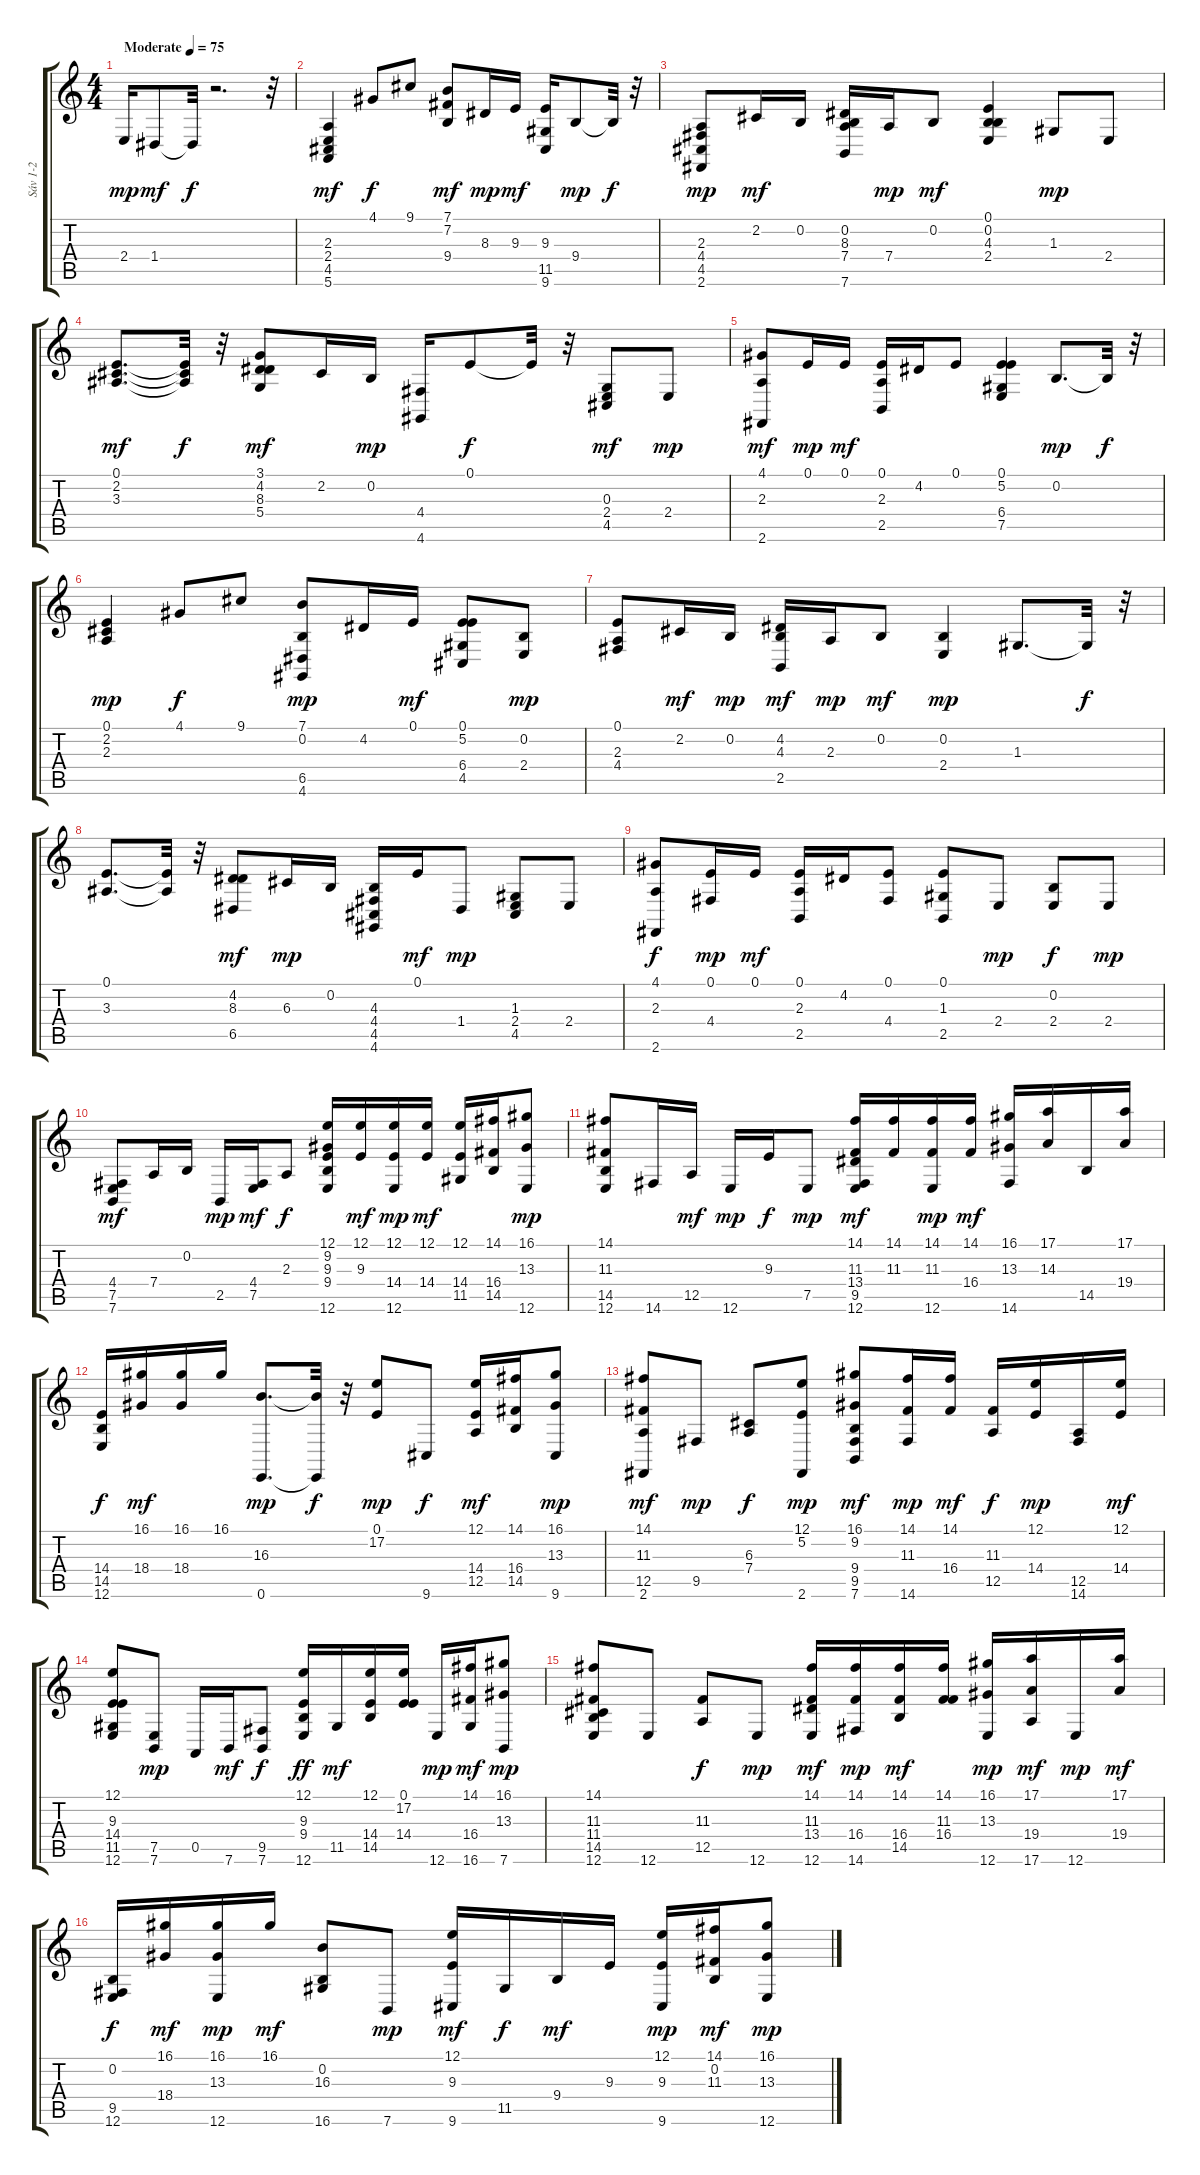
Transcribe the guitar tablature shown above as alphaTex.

\track ("Sáv 1-2" "Sáv 1-2") {instrument acousticgrandpiano}
\staff {score tabs}
\tuning (E4 B3 G3 D3 A2 E2) {hide}
\ts (4 4)
\tempo (75 "Moderate")
\clef g2
\ks c
2.4.16{dy mp instrument acousticgrandpiano} 1.4.8{dy mf} 1.4{t}.32{dy f} r.2{d} r.32 |
(2.3 2.4 4.5 5.6).4{dy mf} 4.1.8{dy f} 9.1.8 (7.1 7.2 9.4).8{dy mf} 8.3.16{dy mp} 9.3.16{dy mf} (9.3 11.5 9.6).16 9.4.8{dy mp} 9.4{t}.32{dy f} r.32 |
(2.3 4.4 4.5 2.6).8{dy mp} 2.2.16{dy mf} 0.2.16 (0.2 8.3 7.4 7.6).16 7.4.16{dy mp} 0.2.8{dy mf} (0.1 0.2 4.3 2.4).4 1.3.8{dy mp} 2.4.8 |
(0.1 2.2 3.3).8{d dy mf} (0.1{t} 2.2{t} 3.3{t}).32{dy f} r.32 (3.1 4.2 8.3 5.4).8{dy mf} 2.2.16 0.2.16{dy mp} (4.4 4.6).16 0.1.8{dy f} 0.1{t}.32 r.32 (0.3 2.4 4.5).8{dy mf} 2.4.8{dy mp} |
(4.1 2.3 2.6).8{dy mf} 0.1.16{dy mp} 0.1.16{dy mf} (0.1 2.3 2.5).16 4.2.16 0.1.8 (0.1 5.2 6.4 7.5).4 0.2.8{d dy mp} 0.2{t}.32{dy f} r.32 |
(0.1 2.2 2.3).4{dy mp} 4.1.8{dy f} 9.1.8 (7.1 0.2 6.5 4.6).8{dy mp} 4.2.16 0.1.16{dy mf} (0.1 5.2 6.4 4.5).8 (0.2 2.4).8{dy mp} |
(0.1 2.3 4.4).8 2.2.16{dy mf} 0.2.16{dy mp} (4.2 4.3 2.5).16{dy mf} 2.3.16{dy mp} 0.2.8{dy mf} (0.2 2.4).4{dy mp} 1.3.8{d} 1.3{t}.32{dy f} r.32 |
(0.1 3.3).8{d} (0.1{t} 3.3{t}).32 r.32 (4.2 8.3 6.5).8{dy mf} 6.3.16{dy mp} 0.2.16 (4.3 4.4 4.5 4.6).16 0.1.16{dy mf} 1.4.8{dy mp} (1.3 2.4 4.5).8 2.4.8 |
(4.1 2.3 2.6).8{dy f} (0.1 4.4).16{dy mp} 0.1.16{dy mf} (0.1 2.3 2.5).16 4.2.16 (0.1 4.4).8 (0.1 1.3 2.5).8 2.4.8{dy mp} (0.2 2.4).8{dy f} 2.4.8{dy mp} |
(4.4 7.5 7.6).8{dy mf} 7.4.16 0.2.16 2.5.16{dy mp} (4.4 7.5).16{dy mf} 2.3.8{dy f} (12.1 9.2 9.3 9.4 12.6).16 (12.1 9.3).16{dy mf} (12.1 14.4 12.6).16{dy mp} (12.1 14.4).16{dy mf} (12.1 14.4 11.5).16 (14.1 16.4 14.5).16 (16.1 13.3 12.6).8{dy mp} |
(14.1 11.3 14.5 12.6).8 14.6.16 12.5.16{dy mf} 12.6.16{dy mp} 9.3.16{dy f} 7.5.8{dy mp} (14.1 11.3 13.4 9.5 12.6).16{dy mf} (14.1 11.3).16 (14.1 11.3 12.6).16{dy mp} (14.1 16.4).16{dy mf} (16.1 13.3 14.6).16 (17.1 14.3).16 14.5.16 (17.1 19.4).16 |
(14.4 14.5 12.6).16{dy f} (16.1 18.4).16{dy mf} (16.1 18.4).16 16.1.16 (16.3 0.6).8{d dy mp} (16.3{t} 0.6{t}).32{dy f} r.32 (0.1 17.2).8{dy mp} 9.6.8{dy f} (12.1 14.4 12.5).16{dy mf} (14.1 16.4 14.5).16 (16.1 13.3 9.6).8{dy mp} |
(14.1 11.3 12.5 2.6).8{dy mf} 9.5.8{dy mp} (6.3 7.4).8{dy f} (12.1 5.2 2.6).8{dy mp} (16.1 9.2 9.4 9.5 7.6).8{dy mf} (14.1 11.3 14.6).16{dy mp} (14.1 16.4).16{dy mf} (11.3 12.5).16{dy f} (12.1 14.4).16{dy mp} (12.5 14.6).16 (12.1 14.4).16{dy mf} |
(12.1 9.3 14.4 11.5 12.6).8 (7.5 7.6).8{dy mp} 0.5.16 7.6.16{dy mf} (9.5 7.6).8{dy f} (12.1 9.3 9.4 12.6).16{dy ff} 11.5.16{dy mf} (12.1 14.4 14.5).16 (0.1 17.2 14.4).16 12.6.16{dy mp} (14.1 16.4 16.6).16{dy mf} (16.1 13.3 7.6).8{dy mp} |
(14.1 11.3 11.4 14.5 12.6).8 12.6.8 (11.3 12.5).8{dy f} 12.6.8{dy mp} (14.1 11.3 13.4 12.6).16{dy mf} (14.1 16.4 14.6).16{dy mp} (14.1 16.4 14.5).16{dy mf} (14.1 11.3 16.4).16 (16.1 13.3 12.6).16{dy mp} (17.1 19.4 17.6).16{dy mf} 12.6.16{dy mp} (17.1 19.4).16{dy mf} |
(0.2 9.5 12.6).16{dy f} (16.1 18.4).16{dy mf} (16.1 13.3 12.6).16{dy mp} 16.1.16{dy mf} (0.2 16.3 16.6).8 7.6.8{dy mp} (12.1 9.3 9.6).16{dy mf} 11.5.16{dy f} 9.4.16{dy mf} 9.3.16 (12.1 9.3 9.6).16{dy mp} (14.1 0.2 11.3).16{dy mf} (16.1 13.3 12.6).8{dy mp}
